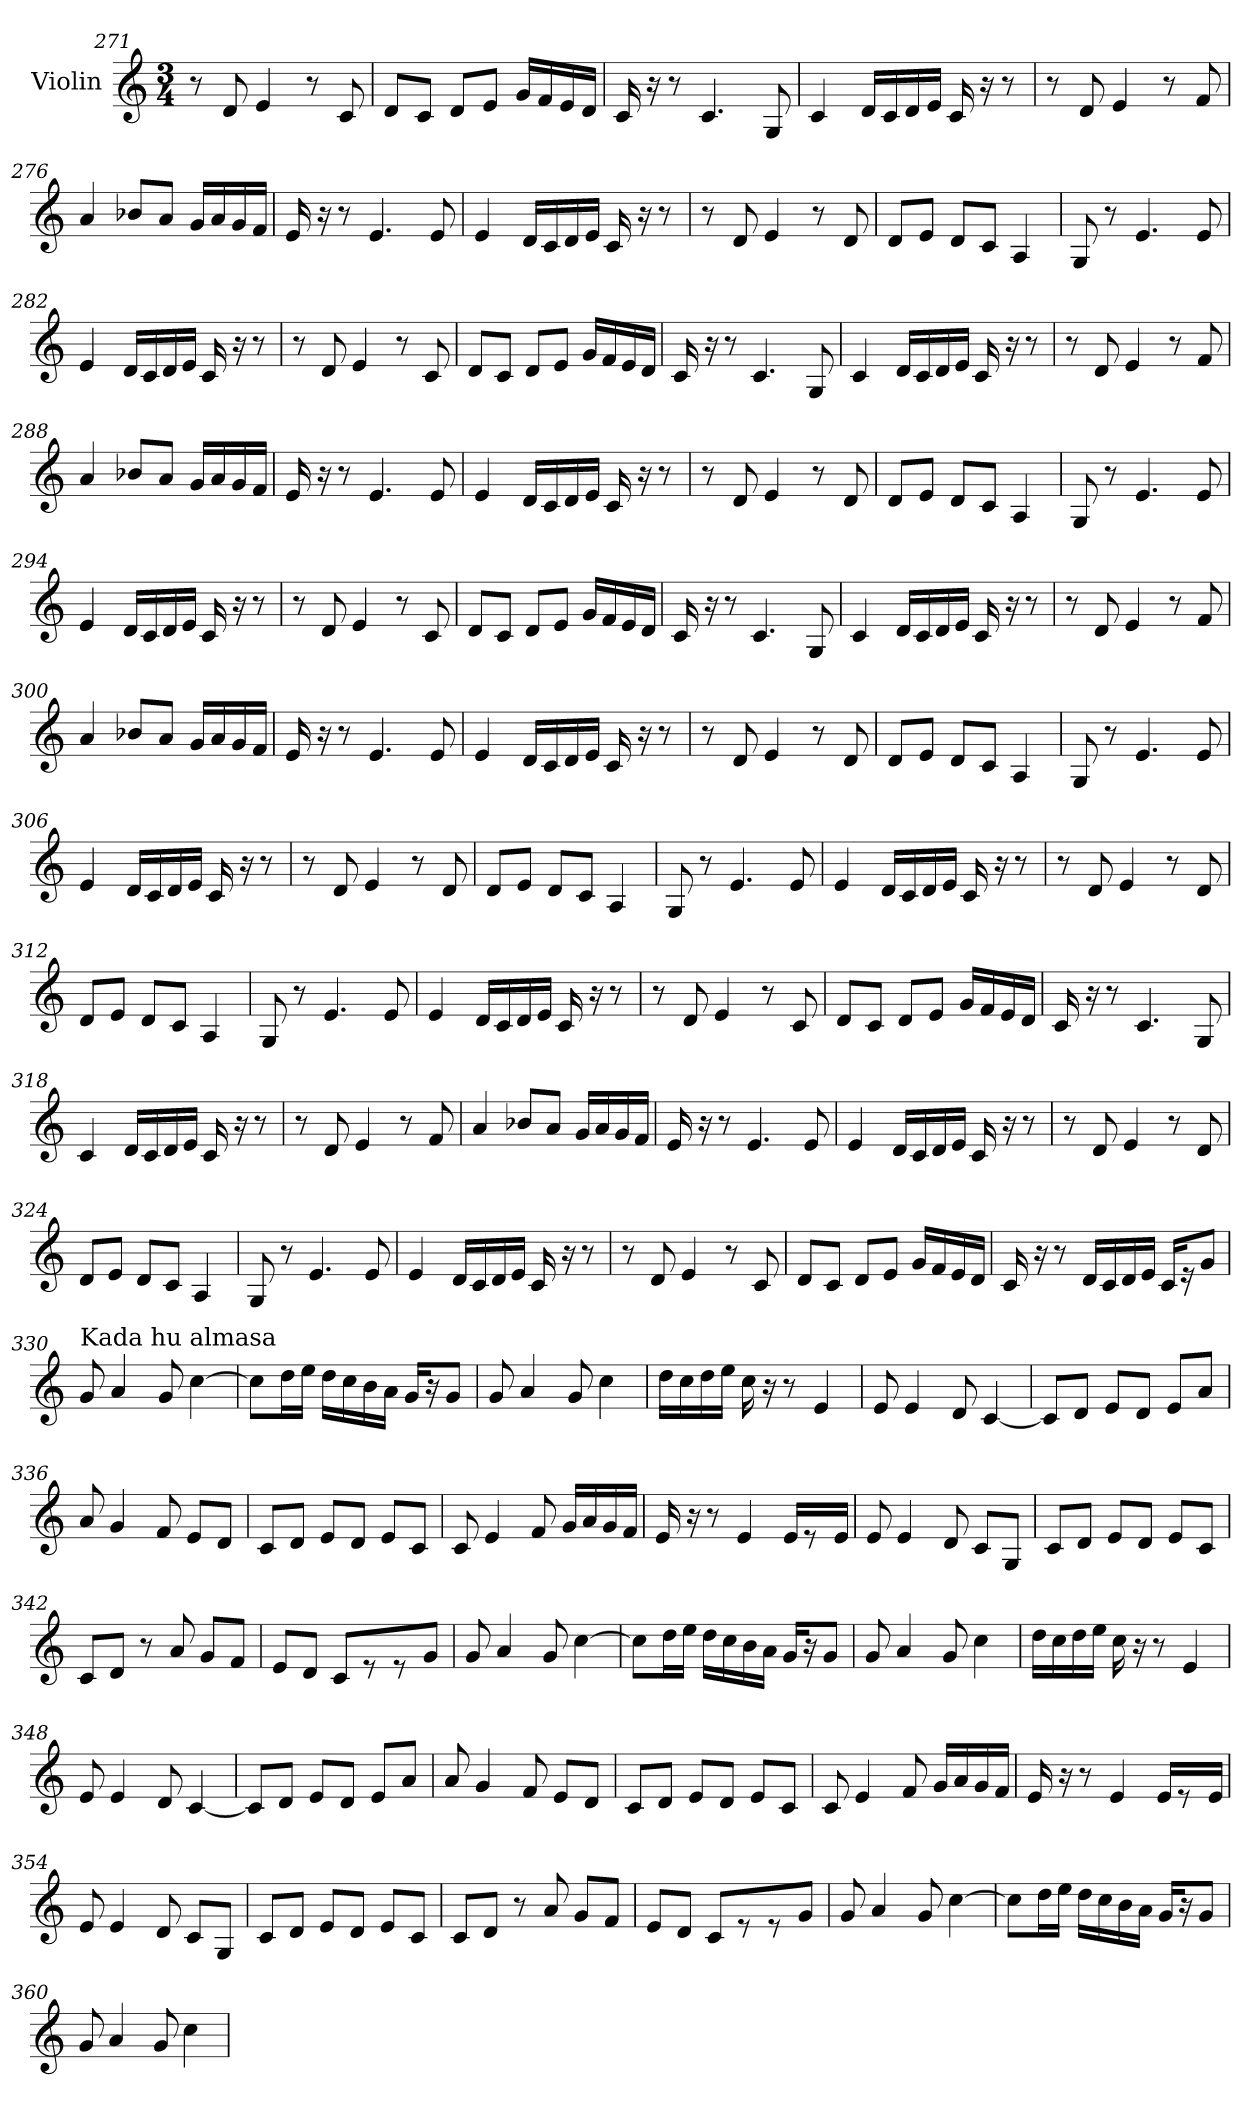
**kern
*part1
*staff1
*I"Violin
*clefG2
*k[]
*M3/4
=271
8r
8d/
4e/
8r
8c/
=272
8d/L
8c/J
8d/L
8e/J
16g/LL
16f/
16e/
16d/JJ
=273
16c/
16r
8r
4.c/
8G/
=274
4c/
16d/LL
16c/
16d/
16e/JJ
16c/
16r
8r
!!LO:LB:g=z
=275
8r
8d/
4e/
8r
8f/
=276
4a/
8b-X/L
8a/J
16g/LL
16a/
16g/
16f/JJ
=277
16e/
16r
8r
4.e/
8e/
=278
4e/
16d/LL
16c/
16d/
16e/JJ
16c/
16r
8r
=279
8r
8d/
4e/
8r
8d/
!!LO:LB:g=z
=280
8d/L
8e/J
8d/L
8c/J
4A/
=281
8G/
8r
4.e/
8e/
=282
4e/
16d/LL
16c/
16d/
16e/JJ
16c/
16r
8r
=283
8r
8d/
4e/
8r
8c/
=284
8d/L
8c/J
8d/L
8e/J
16g/LL
16f/
16e/
16d/JJ
!!LO:LB:g=z
=285
16c/
16r
8r
4.c/
8G/
=286
4c/
16d/LL
16c/
16d/
16e/JJ
16c/
16r
8r
=287
8r
8d/
4e/
8r
8f/
=288
4a/
8b-X/L
8a/J
16g/LL
16a/
16g/
16f/JJ
=289
16e/
16r
8r
4.e/
8e/
!!LO:LB:g=z
=290
4e/
16d/LL
16c/
16d/
16e/JJ
16c/
16r
8r
=291
8r
8d/
4e/
8r
8d/
=292
8d/L
8e/J
8d/L
8c/J
4A/
=293
8G/
8r
4.e/
8e/
=294
4e/
16d/LL
16c/
16d/
16e/JJ
16c/
16r
8r
!!LO:LB:g=z
=295
8r
8d/
4e/
8r
8c/
=296
8d/L
8c/J
8d/L
8e/J
16g/LL
16f/
16e/
16d/JJ
=297
16c/
16r
8r
4.c/
8G/
=298
4c/
16d/LL
16c/
16d/
16e/JJ
16c/
16r
8r
=299
8r
8d/
4e/
8r
8f/
!!LO:PB:g=z
=300
4a/
8b-X/L
8a/J
16g/LL
16a/
16g/
16f/JJ
=301
16e/
16r
8r
4.e/
8e/
=302
4e/
16d/LL
16c/
16d/
16e/JJ
16c/
16r
8r
=303
8r
8d/
4e/
8r
8d/
=304
8d/L
8e/J
8d/L
8c/J
4A/
=305
8G/
8r
4.e/
8e/
!!LO:LB:g=z
=306
4e/
16d/LL
16c/
16d/
16e/JJ
16c/
16r
8r
=307
8r
8d/
4e/
8r
8d/
=308
8d/L
8e/J
8d/L
8c/J
4A/
=309
8G/
8r
4.e/
8e/
=310
4e/
16d/LL
16c/
16d/
16e/JJ
16c/
16r
8r
!!LO:LB:g=z
=311
8r
8d/
4e/
8r
8d/
=312
8d/L
8e/J
8d/L
8c/J
4A/
=313
8G/
8r
4.e/
8e/
=314
4e/
16d/LL
16c/
16d/
16e/JJ
16c/
16r
8r
=315
8r
8d/
4e/
8r
8c/
=316
8d/L
8c/J
8d/L
8e/J
16g/LL
16f/
16e/
16d/JJ
!!LO:LB:g=z
=317
16c/
16r
8r
4.c/
8G/
=318
4c/
16d/LL
16c/
16d/
16e/JJ
16c/
16r
8r
=319
8r
8d/
4e/
8r
8f/
=320
4a/
8b-X/L
8a/J
16g/LL
16a/
16g/
16f/JJ
=321
16e/
16r
8r
4.e/
8e/
!!LO:LB:g=z
=322
4e/
16d/LL
16c/
16d/
16e/JJ
16c/
16r
8r
=323
8r
8d/
4e/
8r
8d/
=324
8d/L
8e/J
8d/L
8c/J
4A/
=325
8G/
8r
4.e/
8e/
=326
4e/
16d/LL
16c/
16d/
16e/JJ
16c/
16r
8r
!!LO:LB:g=z
=327
8r
8d/
4e/
8r
8c/
=328
8d/L
8c/J
8d/L
8e/J
16g/LL
16f/
16e/
16d/JJ
=329
16c/
16r
8r
16d/LL
16c/
16d/
16e/JJ
16c/KL
16r
8g/J
=330
!LO:TX:a:t=Kada hu almasa
8g/
4a/
8g/
[4cc\
=331
8cc\L]
16dd\L
16ee\JJ
16dd\LL
16cc\
16b\
16a\JJ
16g/KL
16r
8g/J
!!LO:LB:g=z
=332
8g/
4a/
8g/
4cc\
=333
16dd\LL
16cc\
16dd\
16ee\JJ
16cc\
16r
8r
4e/
=334
8e/
4e/
8d/
[4c/
=335
8c/L]
8d/J
8e/L
8d/J
8e/L
8a/J
=336
8a/
4g/
8f/
8e/L
8d/J
=337
8c/L
8d/J
8e/L
8d/J
8e/L
8c/J
!!LO:LB:g=z
=338
8c/
4e/
8f/
16g/LL
16a/
16g/
16f/JJ
=339
16e/
16r
8r
4e/
16e/LL
8r
16e/JJ
=340
8e/
4e/
8d/
8c/L
8G/J
=341
8c/L
8d/J
8e/L
8d/J
8e/L
8c/J
=342
8c/L
8d/J
8r
8a/
8g/L
8f/J
!!LO:PB:g=z
=343
8e/L
8d/J
8c/L
8r
8r
8g/J
=344
8g/
4a/
8g/
[4cc\
=345
8cc\L]
16dd\L
16ee\JJ
16dd\LL
16cc\
16b\
16a\JJ
16g/KL
16r
8g/J
=346
8g/
4a/
8g/
4cc\
=347
16dd\LL
16cc\
16dd\
16ee\JJ
16cc\
16r
8r
4e/
!!LO:LB:g=z
=348
8e/
4e/
8d/
[4c/
=349
8c/L]
8d/J
8e/L
8d/J
8e/L
8a/J
=350
8a/
4g/
8f/
8e/L
8d/J
=351
8c/L
8d/J
8e/L
8d/J
8e/L
8c/J
=352
8c/
4e/
8f/
16g/LL
16a/
16g/
16f/JJ
=353
16e/
16r
8r
4e/
16e/LL
8r
16e/JJ
!!LO:LB:g=z
=354
8e/
4e/
8d/
8c/L
8G/J
=355
8c/L
8d/J
8e/L
8d/J
8e/L
8c/J
=356
8c/L
8d/J
8r
8a/
8g/L
8f/J
=357
8e/L
8d/J
8c/L
8r
8r
8g/J
=358
8g/
4a/
8g/
[4cc\
=359
8cc\L]
16dd\L
16ee\JJ
16dd\LL
16cc\
16b\
16a\JJ
16g/KL
16r
8g/J
!!LO:LB:g=z
=360
8g/
4a/
8g/
4cc\
=
*-
